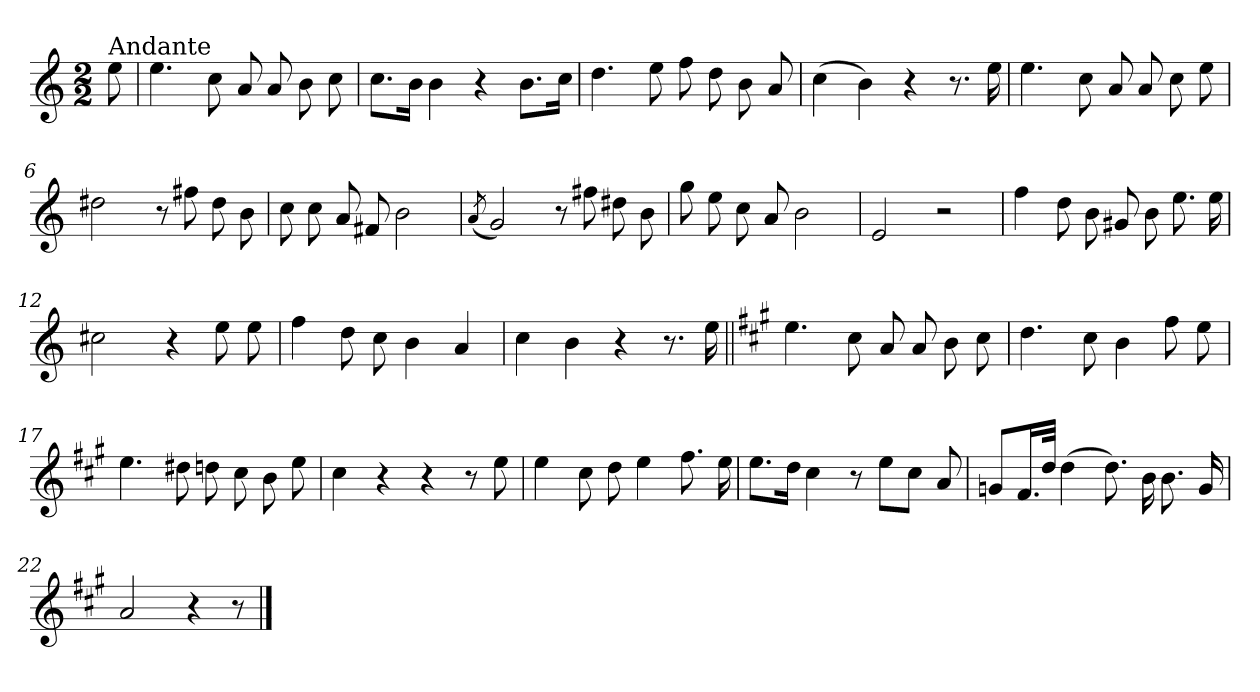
**kern
*part1
*staff1
*clefG2
*k[]
*C:
*M2/2
=
!LO:TX:a:t=Andante
8ee\
=1
4.ee\
8cc\
8a/
8a/
8b\
8cc\
=2
8.cc\L
16b\Jk
4b\
4r
8.b\L
16cc\Jk
=3
4.dd\
8ee\
8ff\
8dd\
8b\
8a/
=4
(>4cc\
4b\)
4r
8.r
16ee\
!!LO:LB:g=z
=5
4.ee\
8cc\
8a/
8a/
8cc\
8ee\
=6
2dd#X\
8r
8ff#X\
8dd#\
8b\
=7
8cc\
8cc\
8a/
8f#X/
2b\
=8
(<8qa/
2g/)
8r
8ff#X\
8dd#X\
8b\
=9
8gg\
8ee\
8cc\
8a/
2b\
!!LO:LB:g=z
=10
2e/
2r
=11
4ff\
8dd\
8b\
8g#X/
8b\
8.ee\
16ee\
=12
2cc#X\
4r
8ee\
8ee\
=13
4ff\
8dd\
8cc\
4b\
4a/
=14
4cc\
4b\
4r
8.r
16ee\
=15||
*k[f#c#g#]
4.ee\
8cc#\
8a/
8a/
8b\
8cc#\
=16
4.dd\
8cc#\
4b\
8ff#\
8ee\
=17
4.ee\
8dd#X\
8ddn\
8cc#\
8b\
8ee\
=18
4cc#\
4r
4r
8r
8ee\
=19
4ee\
8cc#\
8dd\
4ee\
8.ff#\
16ee\
!!LO:LB:g=z
=20
8.ee\L
16dd\Jk
4cc#\
8r
8ee\L
8cc#\J
8a/
=21
8gn/L
16.f#/L
32dd/JJk
(>4dd\
8.dd\)
16b\
8.b\
16g/
=22
2a/
4r
8r
==
*-
